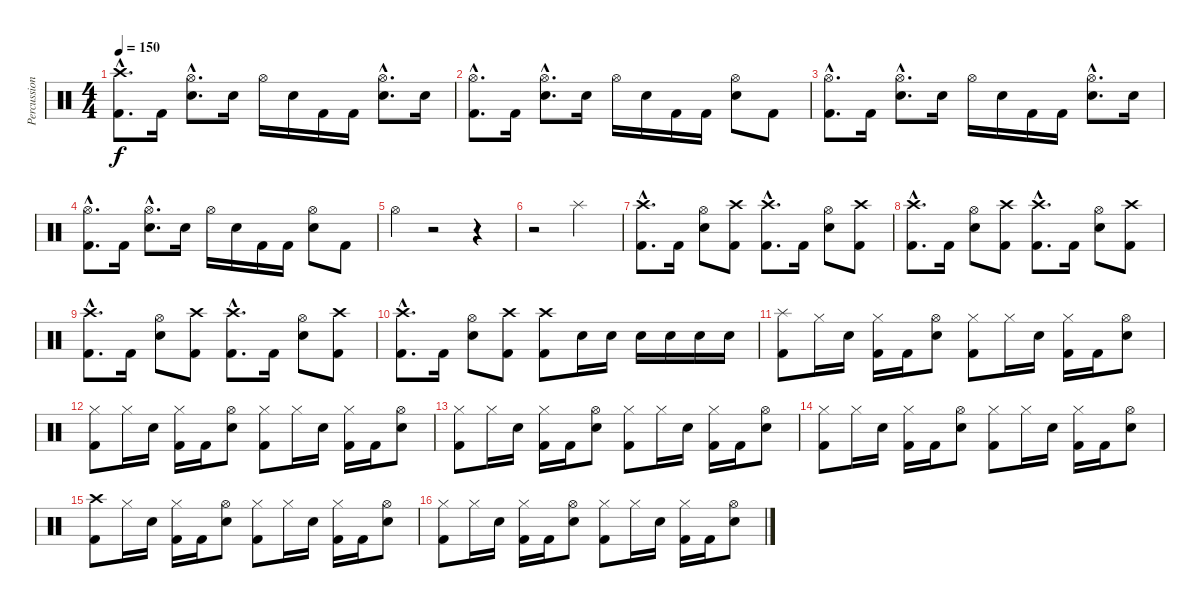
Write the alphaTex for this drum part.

\track ("Percussion" "Percussion") {instrument percussion}
\staff {score}
\articulation defaults
\ts (4 4)
\tempo 150
\clef neutral
\ks c
("Kick (hit) 2"{hac} "Crash high (hit)"{hac}).8{d dy f} "Kick (hit) 2".16 ("Electric Snare (hit)"{hac} "Hi-Hat (open)"{hac}).8{d} "Electric Snare (hit)".16 "Hi-Hat (open)".16 "Electric Snare (hit)".16 "Kick (hit) 2".16 "Kick (hit) 2".16 ("Electric Snare (hit)"{hac} "Hi-Hat (open)"{hac}).8{d} "Electric Snare (hit)".16 |
("Kick (hit) 2"{hac} "Hi-Hat (open)"{hac}).8{d} "Kick (hit) 2".16 ("Electric Snare (hit)"{hac} "Hi-Hat (open)"{hac}).8{d} "Electric Snare (hit)".16 "Hi-Hat (open)".16 "Electric Snare (hit)".16 "Kick (hit) 2".16 "Kick (hit) 2".16 ("Electric Snare (hit)" "Hi-Hat (open)").8 "Kick (hit) 2".8 |
("Kick (hit) 2"{hac} "Hi-Hat (open)"{hac}).8{d} "Kick (hit) 2".16 ("Electric Snare (hit)"{hac} "Hi-Hat (open)"{hac}).8{d} "Electric Snare (hit)".16 "Hi-Hat (open)".16 "Electric Snare (hit)".16 "Kick (hit) 2".16 "Kick (hit) 2".16 ("Electric Snare (hit)"{hac} "Hi-Hat (open)"{hac}).8{d} "Electric Snare (hit)".16 |
("Kick (hit) 2"{hac} "Hi-Hat (open)"{hac}).8{d} "Kick (hit) 2".16 ("Electric Snare (hit)"{hac} "Hi-Hat (open)"{hac}).8{d} "Electric Snare (hit)".16 "Hi-Hat (open)".16 "Electric Snare (hit)".16 "Kick (hit) 2".16 "Kick (hit) 2".16 ("Electric Snare (hit)" "Hi-Hat (open)").8 "Kick (hit) 2".8 |
"Hi-Hat (open)".4 r.2 r.4 |
r.2 "Splash (hit)".2 |
("Kick (hit) 2"{hac} "Crash high (hit)"{hac}).8{d} "Kick (hit) 2".16 ("Electric Snare (hit)" "Hi-Hat (open)").8 ("Kick (hit) 2" "Crash high (hit)").8 ("Kick (hit) 2"{hac} "Crash high (hit)"{hac}).8{d} "Kick (hit) 2".16 ("Electric Snare (hit)" "Hi-Hat (open)").8 ("Kick (hit) 2" "Crash high (hit)").8 |
("Kick (hit) 2"{hac} "Crash high (hit)"{hac}).8{d} "Kick (hit) 2".16 ("Electric Snare (hit)" "Hi-Hat (open)").8 ("Kick (hit) 2" "Crash high (hit)").8 ("Kick (hit) 2"{hac} "Crash high (hit)"{hac}).8{d} "Kick (hit) 2".16 ("Electric Snare (hit)" "Hi-Hat (open)").8 ("Kick (hit) 2" "Crash high (hit)").8 |
("Kick (hit) 2"{hac} "Crash high (hit)"{hac}).8{d} "Kick (hit) 2".16 ("Electric Snare (hit)" "Hi-Hat (open)").8 ("Kick (hit) 2" "Crash high (hit)").8 ("Kick (hit) 2"{hac} "Crash high (hit)"{hac}).8{d} "Kick (hit) 2".16 ("Electric Snare (hit)" "Hi-Hat (open)").8 ("Kick (hit) 2" "Crash high (hit)").8 |
("Kick (hit) 2"{hac} "Crash high (hit)"{hac}).8{d} "Kick (hit) 2".16 ("Electric Snare (hit)" "Hi-Hat (open)").8 ("Kick (hit) 2" "Crash high (hit)").8 ("Kick (hit) 2" "Crash high (hit)").8 "Electric Snare (hit)".16 "Electric Snare (hit)".16 "Electric Snare (hit)".16 "Electric Snare (hit)".16 "Electric Snare (hit)".16 "Electric Snare (hit)".16 |
("Kick (hit) 2" "Splash (hit)").8 "Hi-Hat (closed)".16 "Electric Snare (hit)".16 ("Kick (hit) 2" "Hi-Hat (closed)").16 "Kick (hit) 2".16 ("Electric Snare (hit)" "Hi-Hat (open)").8 ("Kick (hit) 2" "Hi-Hat (closed)").8 "Hi-Hat (closed)".16 "Electric Snare (hit)".16 ("Kick (hit) 2" "Hi-Hat (closed)").16 "Kick (hit) 2".16 ("Electric Snare (hit)" "Hi-Hat (open)").8 |
("Kick (hit) 2" "Hi-Hat (closed)").8 "Hi-Hat (closed)".16 "Electric Snare (hit)".16 ("Kick (hit) 2" "Hi-Hat (closed)").16 "Kick (hit) 2".16 ("Electric Snare (hit)" "Hi-Hat (open)").8 ("Kick (hit) 2" "Hi-Hat (closed)").8 "Hi-Hat (closed)".16 "Electric Snare (hit)".16 ("Kick (hit) 2" "Hi-Hat (closed)").16 "Kick (hit) 2".16 ("Electric Snare (hit)" "Hi-Hat (open)").8 |
("Kick (hit) 2" "Hi-Hat (closed)").8 "Hi-Hat (closed)".16 "Electric Snare (hit)".16 ("Kick (hit) 2" "Hi-Hat (closed)").16 "Kick (hit) 2".16 ("Electric Snare (hit)" "Hi-Hat (open)").8 ("Kick (hit) 2" "Hi-Hat (closed)").8 "Hi-Hat (closed)".16 "Electric Snare (hit)".16 ("Kick (hit) 2" "Hi-Hat (closed)").16 "Kick (hit) 2".16 ("Electric Snare (hit)" "Hi-Hat (open)").8 |
("Kick (hit) 2" "Hi-Hat (closed)").8 "Hi-Hat (closed)".16 "Electric Snare (hit)".16 ("Kick (hit) 2" "Hi-Hat (closed)").16 "Kick (hit) 2".16 ("Electric Snare (hit)" "Hi-Hat (open)").8 ("Kick (hit) 2" "Hi-Hat (closed)").8 "Hi-Hat (closed)".16 "Electric Snare (hit)".16 ("Kick (hit) 2" "Hi-Hat (closed)").16 "Kick (hit) 2".16 ("Electric Snare (hit)" "Hi-Hat (open)").8 |
("Kick (hit) 2" "Crash high (hit)").8 "Hi-Hat (closed)".16 "Electric Snare (hit)".16 ("Kick (hit) 2" "Hi-Hat (closed)").16 "Kick (hit) 2".16 ("Electric Snare (hit)" "Hi-Hat (open)").8 ("Kick (hit) 2" "Hi-Hat (closed)").8 "Hi-Hat (closed)".16 "Electric Snare (hit)".16 ("Kick (hit) 2" "Hi-Hat (closed)").16 "Kick (hit) 2".16 ("Electric Snare (hit)" "Hi-Hat (open)").8 |
("Kick (hit) 2" "Hi-Hat (closed)").8 "Hi-Hat (closed)".16 "Electric Snare (hit)".16 ("Kick (hit) 2" "Hi-Hat (closed)").16 "Kick (hit) 2".16 ("Electric Snare (hit)" "Hi-Hat (open)").8 ("Kick (hit) 2" "Hi-Hat (closed)").8 "Hi-Hat (closed)".16 "Electric Snare (hit)".16 ("Kick (hit) 2" "Hi-Hat (closed)").16 "Kick (hit) 2".16 ("Electric Snare (hit)" "Hi-Hat (open)").8
